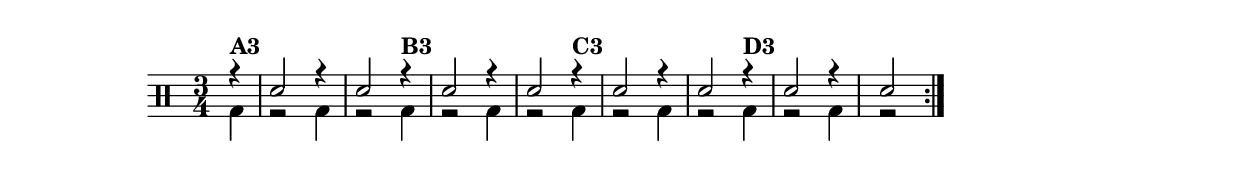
%-*- coding: utf-8 -*-

\version "2.10.00"

%\header {title = "variacoes sobre a mucama - variacao 2"}

\drums {

\override Staff.TimeSignature #'style = #'()
\time 3/4 
\partial 4*1

\context DrumVoice = "1" { }
\context DrumVoice = "2" {  }

<<
{
\repeat volta 2 {
r4^\markup {\column {\bold {A3}}}
sn2 r4 sn2 
r4^\markup{\bold {B3}} 
sn2 r4 sn2
r4^\markup{\bold {C3}}
sn2 r4 sn2
r4^\markup{\bold {D3}}
sn2 r4 sn2

}
}

\\

{

\repeat volta 2 

{
bd4

r2 bd4 r2 bd4 r2 bd4 r2 bd4 r2 bd4 r2 bd4 r2 bd4 r2

 


}

}
>>

}

